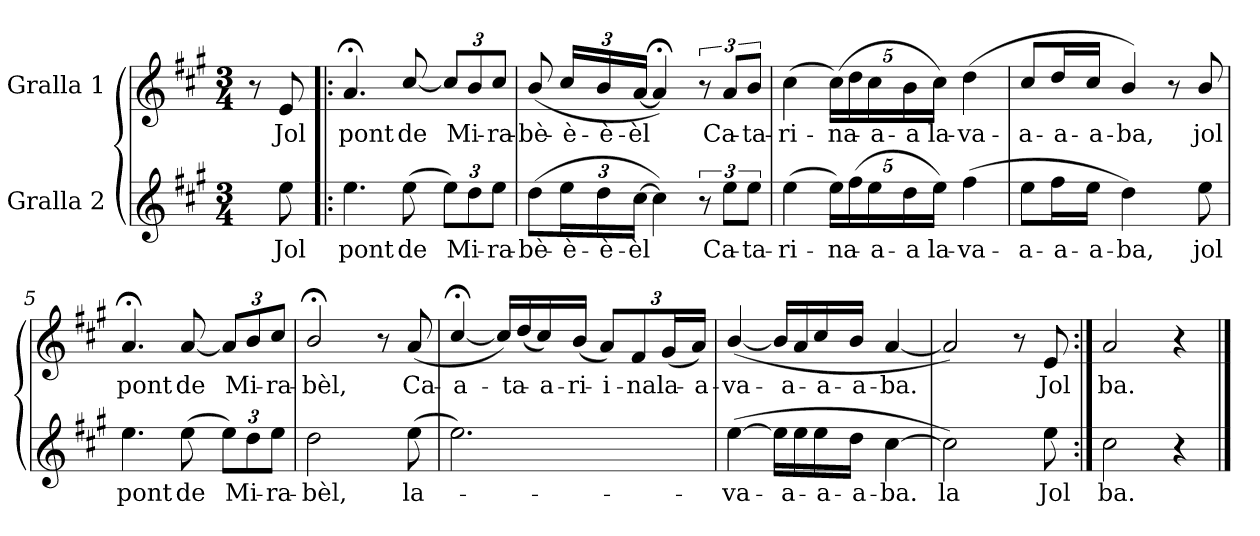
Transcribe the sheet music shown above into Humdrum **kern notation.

**kern	**text	**kern	**text
*part2	*part2	*part1	*part1
*staff2	*staff2	*staff1	*staff1
*I"Gralla 2	*	*I"Gralla 1	*
*clefG2	*	*clefG2	*
*k[f#c#g#]	*	*k[f#c#g#]	*
*M3/4	*	*M3/4	*
=	=	=	=
8ryy	.	8r	.
!	!LO:LY:b	!	!LO:LY:b
8ee\	Jol	8e/	Jol
=1!|:	=1!|:	=1!|:	=1!|:
!	!LO:LY:b	!	!LO:LY:b
4.ee\	pont	4.a;</	pont
!	!LO:LY:b	!	!LO:LY:b
(>8ee\	de	[8cc#/	de
*Xbrackettup	*	*Xbrackettup	*
12ee\L)	.	12cc#/L]	.
!	!LO:LY:b	!	!LO:LY:b
12dd\	Mi-	12b/	Mi-
!	!LO:LY:b	!	!LO:LY:b
12ee\J	-ra-	12cc#/J	-ra-
=2	=2	=2	=2
!	!LO:LY:b	!	!LO:LY:b
(>8dd\L	-bè-	(<8b/	-bè-
!	!LO:LY:b	!	!LO:LY:b
24ee\L	-è-	24cc#/LL	-è-
!	!LO:LY:b	!	!LO:LY:b
24dd\	-è-	24b/	-è-
!	!LO:LY:b	!	!LO:LY:b
[24cc#\JJ	-èl	[24a/JJ	-èl
4cc#\])	.	4a;</])	.
*brackettup	*	*brackettup	*
12r	.	12r	.
!	!LO:LY:b	!	!LO:LY:b
12ee\L	Ca-	12a/L	Ca-
!	!LO:LY:b	!	!LO:LY:b
12ee\J	-ta-	12b/J	-ta-
=3	=3	=3	=3
!	!LO:LY:b	!	!LO:LY:b
(>4ee\	-ri-	(>4cc#\	-ri-
*Xbrackettup	*	*Xbrackettup	*
20ee\LL)	.	(>20cc#\LL)	.
!	!LO:LY:b	!	!LO:LY:b
(>20ff#\	-na-	20dd\	-na-
!	!LO:LY:b	!	!LO:LY:b
20ee\	-a-	20cc#\	-a-
!	!LO:LY:b	!	!LO:LY:b
20dd\	-a	20b\	-a
!	!LO:LY:b	!	!LO:LY:b
20ee\JJ)	la-	20cc#\JJ)	la-
!	!LO:LY:b	!	!LO:LY:b
(>4ff#\	-va-	(>4dd\	-va-
=4	=4	=4	=4
!	!LO:LY:b	!	!LO:LY:b
8ee\L	-a-	8cc#/L	-a-
!	!LO:LY:b	!	!LO:LY:b
16ff#\L	-a-	16dd/L	-a-
!	!LO:LY:b	!	!LO:LY:b
16ee\JJ	-a-	16cc#/JJ	-a-
!	!LO:LY:b	!	!LO:LY:b
4dd\)	-ba,	4b/)	-ba,
8ryy	.	8r	.
!	!LO:LY:b	!	!LO:LY:b
8ee\	jol	8b/	jol
!!LO:LB:g=z
=5	=5	=5	=5
!	!LO:LY:b	!	!LO:LY:b
4.ee\	pont	4.a;</	pont
!	!LO:LY:b	!	!LO:LY:b
(>8ee\	de	[8a/	de
12ee\L)	.	12a/L]	.
!	!LO:LY:b	!	!LO:LY:b
12dd\	Mi-	12b/	Mi-
!	!LO:LY:b	!	!LO:LY:b
12ee\J	-ra-	12cc#/J	-ra-
=6	=6	=6	=6
!	!LO:LY:b	!	!LO:LY:b
2dd\	-bèl,	2b;</	-bèl,
8ryy	.	8r	.
!	!LO:LY:b	!	!LO:LY:b
(>8ee\	la-	(<8a/	Ca-
=7	=7	=7	=7
!	!	!	!LO:LY:b
2.ee\)	.	[4cc#;</	-a-
.	.	16cc#/LL])	.
!	!	!	!LO:LY:b
.	.	(<16dd/	-ta-
!	!	!	!LO:LY:b
.	.	16cc#/)	-a-
!	!	!	!LO:LY:b
.	.	(<16b/JJ	-ri-
!	!	!	!LO:LY:b
.	.	12a/L)	-i-
!	!	!	!LO:LY:b
.	.	12f#/	-na
!	!	!	!LO:LY:b
.	.	(<24g#/L	la-
!	!	!	!LO:LY:b
.	.	24a/JJ)	-a-
=8	=8	=8	=8
!	!LO:LY:b	!	!LO:LY:b
(>[4ee\	-va-	(<[4b/	-va-
16ee\LL]	.	16b/LL]	.
!	!LO:LY:b	!	!LO:LY:b
16ee\	-a-	16a/	-a-
!	!LO:LY:b	!	!LO:LY:b
16ee\	-a-	16cc#/	-a-
!	!LO:LY:b	!	!LO:LY:b
16dd\JJ	-a-	16b/JJ	-a-
!	!LO:LY:b	!	!LO:LY:b
[4cc#\	-ba.	[4a/	-ba.
=9	=9	=9	=9
!	!LO:LY:b	!	!
2cc#\])	-la	2a/])	.
8ryy	.	8r	.
!	!LO:LY:b	!	!LO:LY:b
8ee\	Jol	8e/	Jol
=10:|!	=10:|!	=10:|!	=10:|!
!	!LO:LY:b	!	!LO:LY:b
2cc#\	ba.-	2a/	ba.
4r	.	4r	.
==	==	==	==
*-	*-	*-	*-
